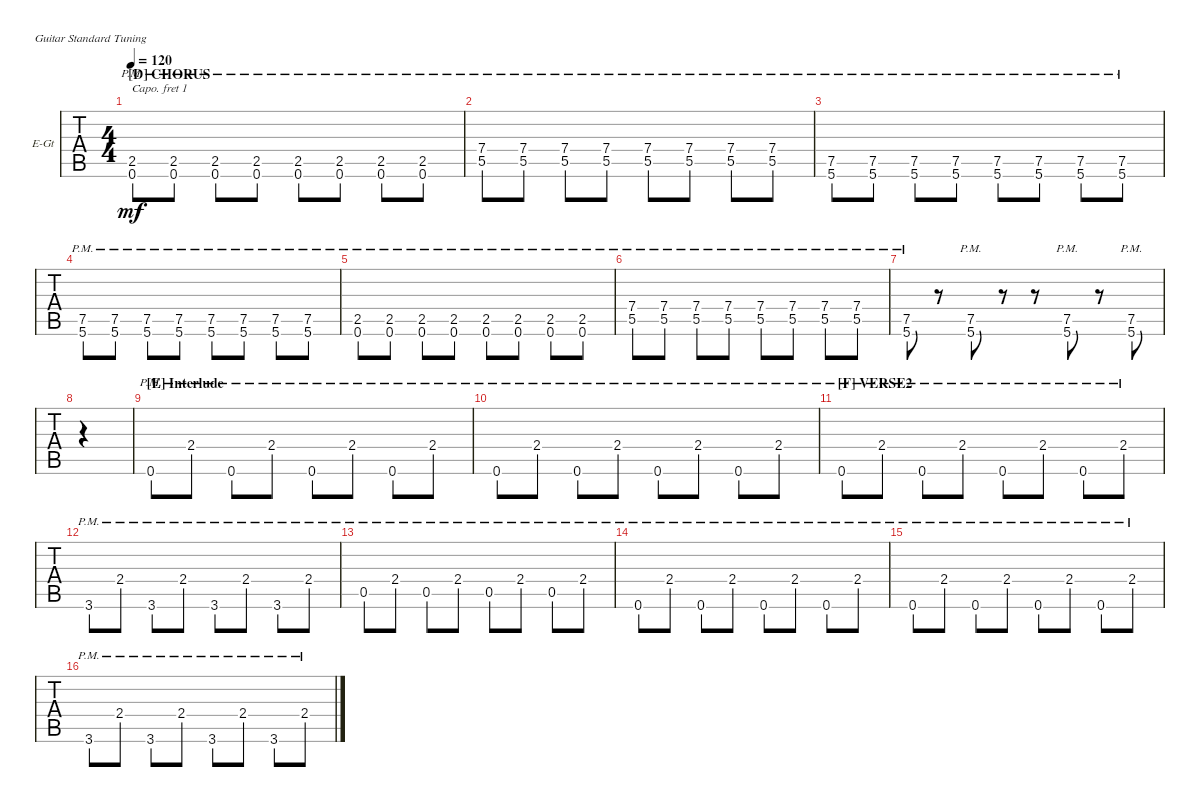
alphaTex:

\bracketExtendMode groupsimilarinstruments
\firstSystemTrackNameOrientation horizontal
\otherSystemsTrackNameOrientation horizontal
\track ("Electric Guitar" "E-Gt") {instrument overdrivenguitar}
\staff {tabs}
\capo 1
\tuning (E4 B3 G3 D3 A2 E2)
\ts (4 4)
\section ("D" "CHORUS")
\tempo 120
\clef g2
\scale
0.25
\ks f
(0.6{pm} 2.5{pm}).8{dy mf} (2.5{pm} 0.6{pm}).8 (0.6{pm} 2.5{pm}).8 (2.5{pm} 0.6{pm}).8 (0.6{pm} 2.5{pm}).8 (2.5{pm} 0.6{pm}).8 (0.6{pm} 2.5{pm}).8 (2.5{pm} 0.6{pm}).8 |
\scale
0.25 (5.5{pm} 7.4{pm}).8 (7.4{pm} 5.5{pm}).8 (5.5{pm} 7.4{pm}).8 (7.4{pm} 5.5{pm}).8 (5.5{pm} 7.4{pm}).8 (7.4{pm} 5.5{pm}).8 (5.5{pm} 7.4{pm}).8 (7.4{pm} 5.5{pm}).8 |
\scale
0.25 (5.6{pm} 7.5{pm}).8 (7.5{pm} 5.6{pm}).8 (5.6{pm} 7.5{pm}).8 (7.5{pm} 5.6{pm}).8 (5.6{pm} 7.5{pm}).8 (7.5{pm} 5.6{pm}).8 (5.6{pm} 7.5{pm}).8 (7.5{pm} 5.6{pm}).8 |
\scale
0.25 (5.6{pm} 7.5{pm}).8 (7.5{pm} 5.6{pm}).8 (5.6{pm} 7.5{pm}).8 (7.5{pm} 5.6{pm}).8 (5.6{pm} 7.5{pm}).8 (7.5{pm} 5.6{pm}).8 (5.6{pm} 7.5{pm}).8 (7.5{pm} 5.6{pm}).8 |
(0.6{pm} 2.5{pm}).8 (2.5{pm} 0.6{pm}).8 (0.6{pm} 2.5{pm}).8 (2.5{pm} 0.6{pm}).8 (0.6{pm} 2.5{pm}).8 (2.5{pm} 0.6{pm}).8 (0.6{pm} 2.5{pm}).8 (2.5{pm} 0.6{pm}).8 |
(5.5{pm} 7.4{pm}).8 (7.4{pm} 5.5{pm}).8 (5.5{pm} 7.4{pm}).8 (7.4{pm} 5.5{pm}).8 (5.5{pm} 7.4{pm}).8 (7.4{pm} 5.5{pm}).8 (5.5{pm} 7.4{pm}).8 (7.4{pm} 5.5{pm}).8 |
(5.6{pm} 7.5{pm}).8 r.8 (5.6{pm} 7.5{pm}).8 r.8 r.8 (7.5{pm} 5.6{pm}).8 r.8 (7.5{pm} 5.6{pm}).8 |
|
\section ("E" "Interlude")
0.6{pm}.8 2.4{pm}.8 0.6{pm}.8 2.4{pm}.8 0.6{pm}.8 2.4{pm}.8 0.6{pm}.8 2.4{pm}.8 |
0.6{pm}.8 2.4{pm}.8 0.6{pm}.8 2.4{pm}.8 0.6{pm}.8 2.4{pm}.8 0.6{pm}.8 2.4{pm}.8 |
\section ("F" "VERSE2")
0.6{pm}.8 2.4{pm}.8 0.6{pm}.8 2.4{pm}.8 0.6{pm}.8 2.4{pm}.8 0.6{pm}.8 2.4{pm}.8 |
3.6{pm}.8 2.4{pm}.8 3.6{pm}.8 2.4{pm}.8 3.6{pm}.8 2.4{pm}.8 3.6{pm}.8 2.4{pm}.8 |
0.5{pm}.8 2.4{pm}.8 0.5{pm}.8 2.4{pm}.8 0.5{pm}.8 2.4{pm}.8 0.5{pm}.8 2.4{pm}.8 |
0.6{pm}.8 2.4{pm}.8 0.6{pm}.8 2.4{pm}.8 0.6{pm}.8 2.4{pm}.8 0.6{pm}.8 2.4{pm}.8 |
0.6{pm}.8 2.4{pm}.8 0.6{pm}.8 2.4{pm}.8 0.6{pm}.8 2.4{pm}.8 0.6{pm}.8 2.4{pm}.8 |
3.6{pm}.8 2.4{pm}.8 3.6{pm}.8 2.4{pm}.8 3.6{pm}.8 2.4{pm}.8 3.6{pm}.8 2.4{pm}.8
